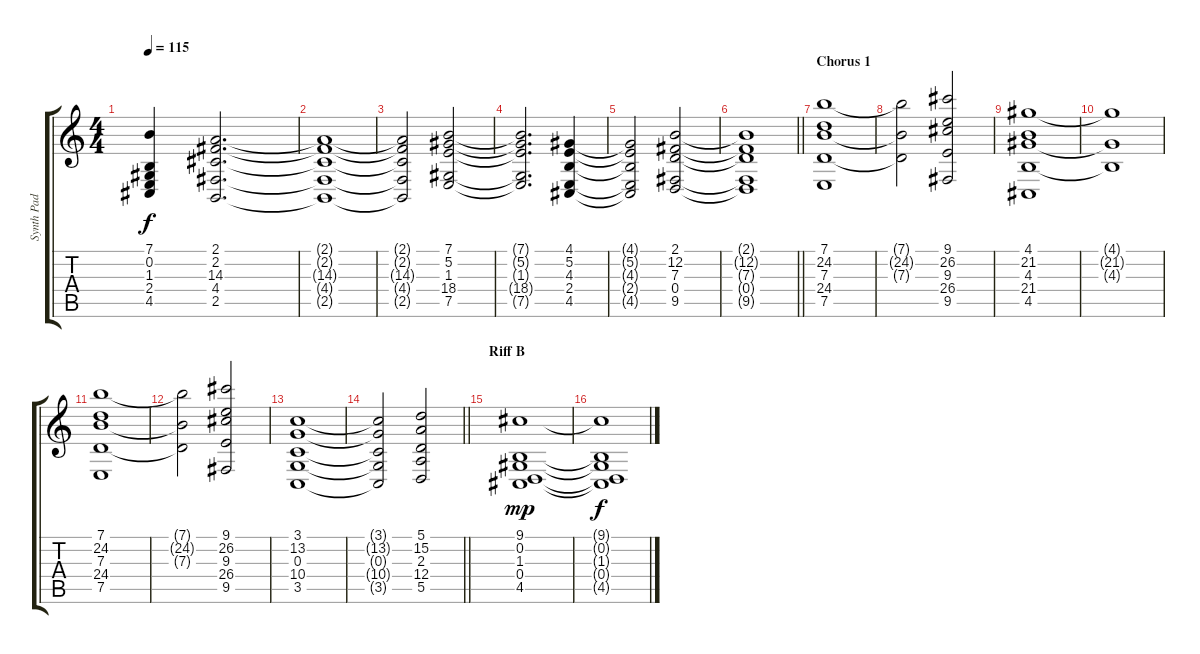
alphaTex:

\track ("Synth Pad" "Synth Pad") {instrument pad8sweep}
\staff {score tabs}
\tuning (E4 B3 G3 D3 A2 E2) {hide}
\ts (4 4)
\tempo 115
\clef g2
\ks c
(7.1{t} 0.2{t} 1.3{t} 2.4{t} 4.5{t}).4{dy f} (2.1 2.2 14.3 4.4 2.5).2{d} |
(2.1{t} 2.2{t} 14.3{t} 4.4{t} 2.5{t}).1 |
(2.1{t} 2.2{t} 14.3{t} 4.4{t} 2.5{t}).2 (7.1 5.2 1.3 18.4 7.5).2 |
(7.1{t} 5.2{t} 1.3{t} 18.4{t} 7.5{t}).2{d} (4.1 5.2 4.3 2.4 4.5).4 |
(4.1{t} 5.2{t} 4.3{t} 2.4{t} 4.5{t}).2 (2.1 12.2 7.3 0.4 9.5).2 |
\barLineRight lightlight
(2.1{t} 12.2{t} 7.3{t} 0.4{t} 9.5{t}).1 |
\section ("" "Chorus 1")
(7.1 24.2 7.3 24.4 7.5).1 |
(7.1{t} 24.2{t} 7.3{t}).2 (9.1 26.2 9.3 26.4 9.5).2 |
(4.1 21.2 4.3 21.4 4.5).1 |
(4.1{t} 21.2{t} 4.3{t}).1 |
(7.1 24.2 7.3 24.4 7.5).1 |
(7.1{t} 24.2{t} 7.3{t}).2 (9.1 26.2 9.3 26.4 9.5).2 |
(3.1 13.2 0.3 10.4 3.5).1 |
\barLineRight lightlight
(3.1{t} 13.2{t} 0.3{t} 10.4{t} 3.5{t}).2 (5.1 15.2 2.3 12.4 5.5).2 |
\section ("" "Riff B")
(9.1 0.2 1.3 0.4 4.5).1{dy mp} |
(9.1{t} 0.2{t} 1.3{t} 0.4{t} 4.5{t}).1{dy f}
